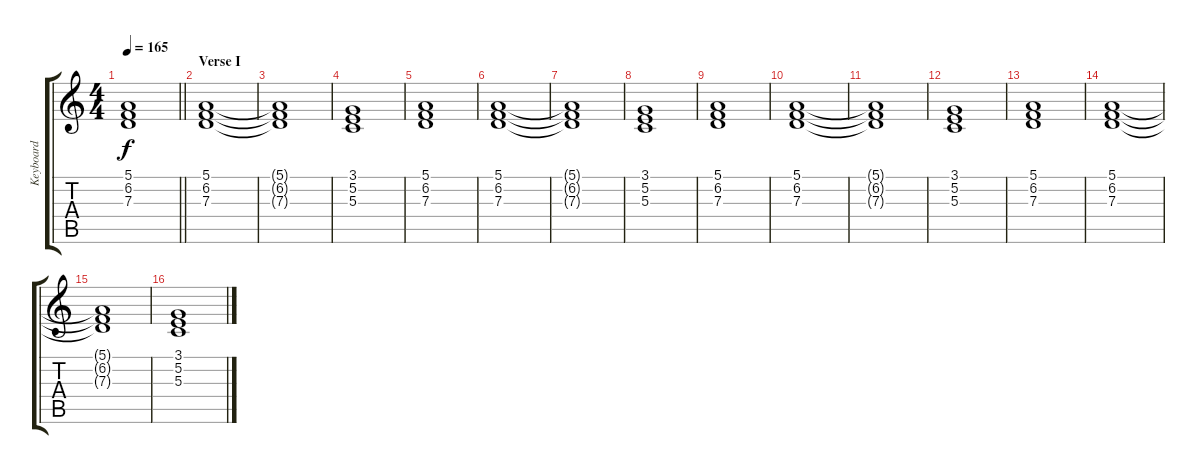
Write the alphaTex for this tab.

\track ("Keyboard" "Keyboard") {instrument synthstrings1}
\staff {score tabs}
\tuning (E4 B3 G3 D3 A2 E2) {hide}
\ts (4 4)
\tempo 165
\clef g2
\barLineRight lightlight
\ks c
(5.1 6.2 7.3).1{dy f} |
\section ("" "Verse I")
(5.1 6.2 7.3).1 |
(5.1{t} 6.2{t} 7.3{t}).1 |
(3.1 5.2 5.3).1 |
(5.1 6.2 7.3).1 |
(5.1 6.2 7.3).1 |
(5.1{t} 6.2{t} 7.3{t}).1 |
(3.1 5.2 5.3).1 |
(5.1 6.2 7.3).1 |
(5.1 6.2 7.3).1 |
(5.1{t} 6.2{t} 7.3{t}).1 |
(3.1 5.2 5.3).1 |
(5.1 6.2 7.3).1 |
(5.1 6.2 7.3).1 |
(5.1{t} 6.2{t} 7.3{t}).1 |
(3.1 5.2 5.3).1
